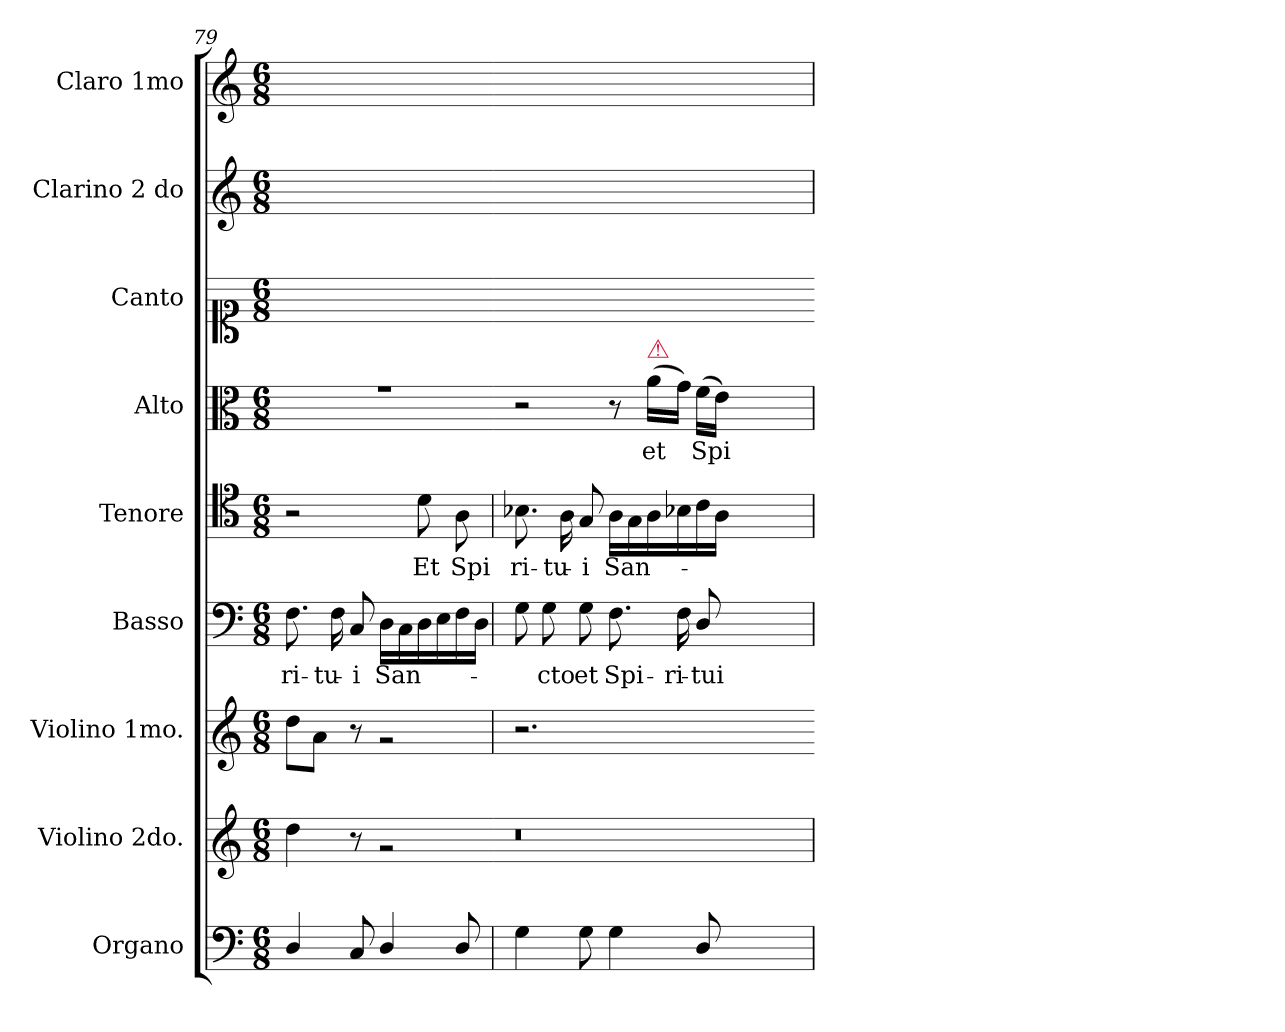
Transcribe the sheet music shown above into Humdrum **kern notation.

**kern	**kern	**kern	**kern	**text	**kern	**text	**kern	**text	**kern	**kern	**kern
*part9	*part8	*part7	*part6	*part6	*part5	*part5	*part4	*part4	*part3	*part2	*part1
*staff9	*staff8	*staff7	*staff6	*staff6	*staff5	*staff5	*staff4	*staff4	*staff3	*staff2	*staff1
*I"Organo	*I"Violino 2do.	*I"Violino 1mo.	*I"Basso	*	*I"Tenore	*	*I"Alto	*	*I"Canto	*I"Clarino 2 do	*I"Claro 1mo
*I'org	*I'vl 2	*I'vl 1	*I'B	*	*I'T	*	*I'A	*	*	*I'clno 2	*
*clefF4	*clefG2	*clefG2	*clefF4	*	*clefC4	*	*clefC3	*	*clefC1	*clefG2	*clefG2
*k[]	*k[]	*k[]	*k[]	*	*k[]	*	*k[]	*	*k[]	*k[]	*k[]
*M6/8	*M6/8	*M6/8	*M6/8	*	*M6/8	*	*M6/8	*	*M6/8	*M6/8	*M6/8
=79	=79	=79	=79	=79	=79	=79	=79	=79	=79	=79	=79
4D/	4dd\	8dd\L	8.F\	-ri-	2r	.	2.rg	.	2.ryy	2.ryy	2.ryy
.	.	8a\J	.	.	.	.	.	.	.	.	.
.	.	.	16F\	-tu-	.	.	.	.	.	.	.
8C/	8r	8r	8C/	-i	.	.	.	.	.	.	.
!	!LO:N:vis=2	!LO:N:vis=2	!	!	!	!	!	!	!	!	!
4D/	4.rg	4.rg	16D\LL	San-	.	.	.	.	.	.	.
.	.	.	16C\	.	.	.	.	.	.	.	.
.	.	.	16D\	.	8d\	Et	.	.	.	.	.
.	.	.	16E\	.	.	.	.	.	.	.	.
8D/	.	.	16F\	.	8A\	Spi	.	.	.	.	.
.	.	.	16D\JJ	.	.	.	.	.	.	.	.
=80	=80-	=80	=80	=80	=80	=80	=80-	=80	=80	=80	=80
!	!LO:N:vis=0	!	!	!	!	!	!LO:N:vis=2	!	!	!	!
4G\	1.r	2.r	8G\	.	8.B-X\	ri-	4.r	.	1.ryy	1.ryy	1.ryy
.	.	.	8G\	-cto	.	.	.	.	.	.	.
.	.	.	.	.	16A\	-tu-	.	.	.	.	.
8G\	.	.	8G\	et	8G/	-i	.	.	.	.	.
4G\	.	.	8.F\	Spi-	16A\LL	San-	8r	.	.	.	.
.	.	.	.	.	16G\	.	.	.	.	.	.
!	!	!	!	!	!	!	!LO:TX:a:color=crimson:t=⚠	!	!	!	!
.	.	.	.	.	16A\	.	(16a\LL	et	.	.	.
.	.	.	16F\	-ri-	16B-X\	.	16g\JJ)	.	.	.	.
8D/	.	.	8D/	-tui	16c\	.	(16f\LL	Spi-	.	.	.
.	.	.	.	.	16A\JJ	.	16e\JJ)	.	.	.	.
2.ryy	.	2.ryy	2.ryy	.	2.ryy	.	2.ryy	.	.	.	.
=	=	=-	=	=	=	=	=	=	=-	=	=
*-	*-	*-	*-	*-	*-	*-	*-	*-	*-	*-	*-
